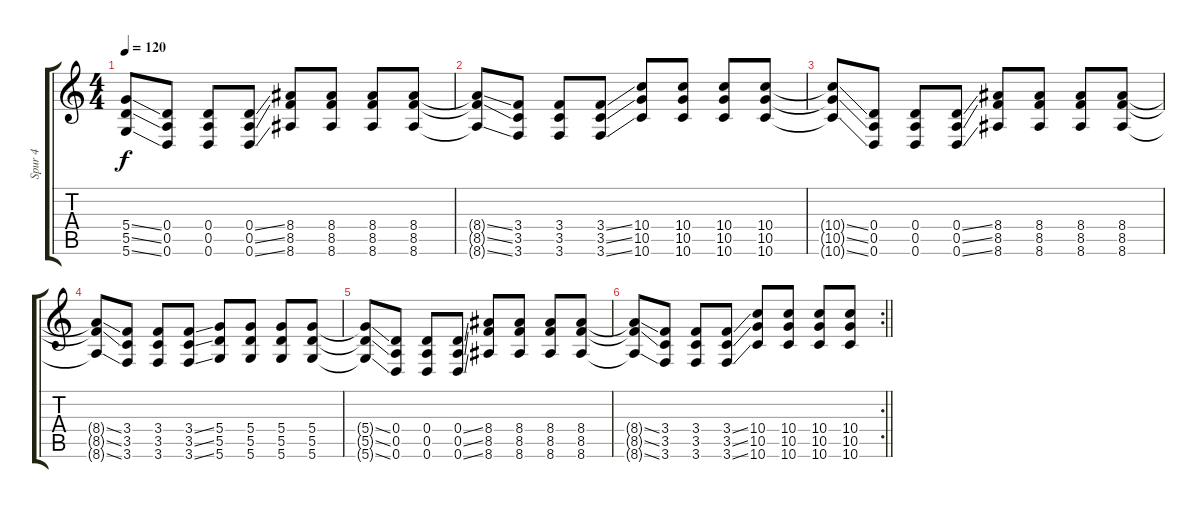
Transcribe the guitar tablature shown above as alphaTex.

\track ("Spur 4" "Spur 4") {instrument distortionguitar}
\staff {score tabs}
\tuning (E4 B3 G3 D3 A2 D2) {hide}
\ts (4 4)
\tempo 120
\clef g2
\ks c
(5.4{ss t} 5.5{ss t} 5.6{ss t}).8{dy f} (0.4 0.5 0.6).8 (0.4 0.5 0.6).8 (0.4{ss} 0.5{ss} 0.6{ss}).8 (8.4 8.5 8.6).8 (8.4 8.5 8.6).8 (8.4 8.5 8.6).8 (8.4 8.5 8.6).8 |
(8.4{ss t} 8.5{ss t} 8.6{ss t}).8 (3.4 3.5 3.6).8 (3.4 3.5 3.6).8 (3.4{ss} 3.5{ss} 3.6{ss}).8 (10.4 10.5 10.6).8 (10.4 10.5 10.6).8 (10.4 10.5 10.6).8 (10.4 10.5 10.6).8 |
(10.4{ss t} 10.5{ss t} 10.6{ss t}).8 (0.4 0.5 0.6).8 (0.4 0.5 0.6).8 (0.4{ss} 0.5{ss} 0.6{ss}).8 (8.4 8.5 8.6).8 (8.4 8.5 8.6).8 (8.4 8.5 8.6).8 (8.4 8.5 8.6).8 |
(8.4{ss t} 8.5{ss t} 8.6{ss t}).8 (3.4 3.5 3.6).8 (3.4 3.5 3.6).8 (3.4{ss} 3.5{ss} 3.6{ss}).8 (5.4 5.5 5.6).8 (5.4 5.5 5.6).8 (5.4 5.5 5.6).8 (5.4 5.5 5.6).8 |
(5.4{ss t} 5.5{ss t} 5.6{ss t}).8 (0.4 0.5 0.6).8 (0.4 0.5 0.6).8 (0.4{ss} 0.5{ss} 0.6{ss}).8 (8.4 8.5 8.6).8 (8.4 8.5 8.6).8 (8.4 8.5 8.6).8 (8.4 8.5 8.6).8 |
\rc 2
\barLineRight lightlight
(8.4{ss t} 8.5{ss t} 8.6{ss t}).8 (3.4 3.5 3.6).8 (3.4 3.5 3.6).8 (3.4{ss} 3.5{ss} 3.6{ss}).8 (10.4 10.5 10.6).8 (10.4 10.5 10.6).8 (10.4 10.5 10.6).8 (10.4 10.5 10.6).8
